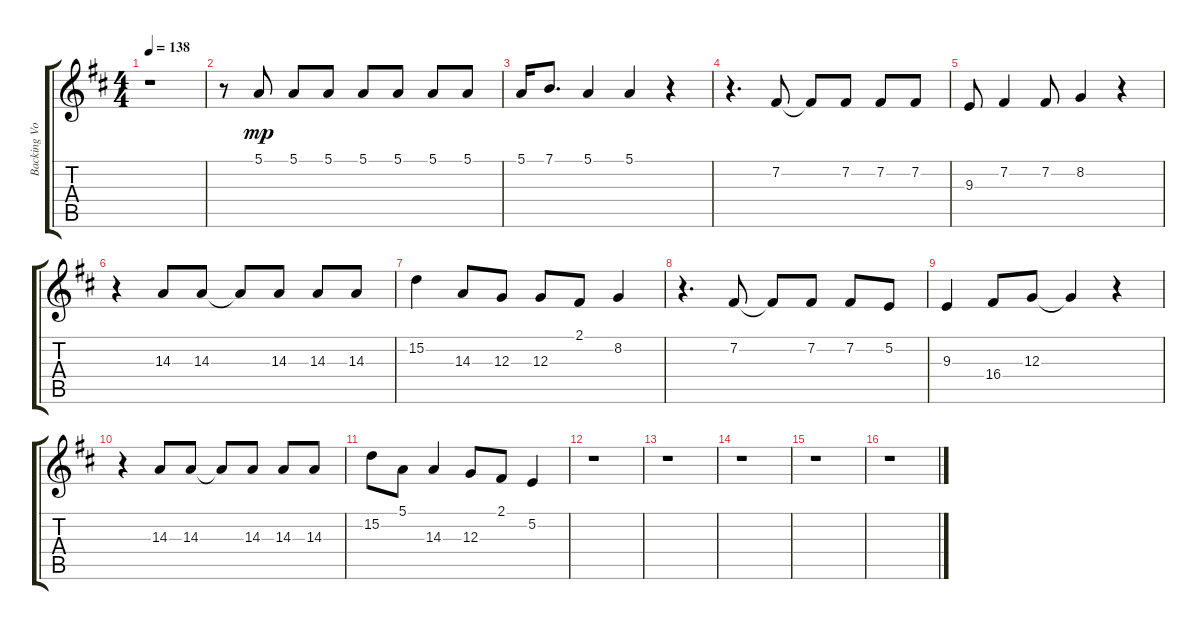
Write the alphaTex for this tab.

\track ("Backing Vocal" "Backing Vo") {instrument pad2warm}
\staff {score tabs}
\tuning (E4 B3 G3 D3 A2 E2) {hide}
\ts (4 4)
\tempo 138
\clef g2
\ks d
r.1{dy mp} |
r.8 5.1.8 5.1.8 5.1.8 5.1.8 5.1.8 5.1.8 5.1.8 |
5.1.16 7.1.8{d} 5.1.4 5.1.4 r.4 |
r.4{d} 7.2.8 7.2{t}.8 7.2.8 7.2.8 7.2.8 |
9.3.8 7.2.4 7.2.8 8.2.4 r.4 |
r.4 14.3.8 14.3.8 14.3{t}.8 14.3.8 14.3.8 14.3.8 |
15.2.4 14.3.8 12.3.8 12.3.8 2.1.8 8.2.4 |
r.4{d} 7.2.8 7.2{t}.8 7.2.8 7.2.8 5.2.8 |
9.3.4 16.4.8 12.3.8 12.3{t}.4 r.4 |
r.4 14.3.8 14.3.8 14.3{t}.8 14.3.8 14.3.8 14.3.8 |
15.2.8 5.1.8 14.3.4 12.3.8 2.1.8 5.2.4 |
r.1 |
r.1 |
r.1 |
r.1 |
r.1
